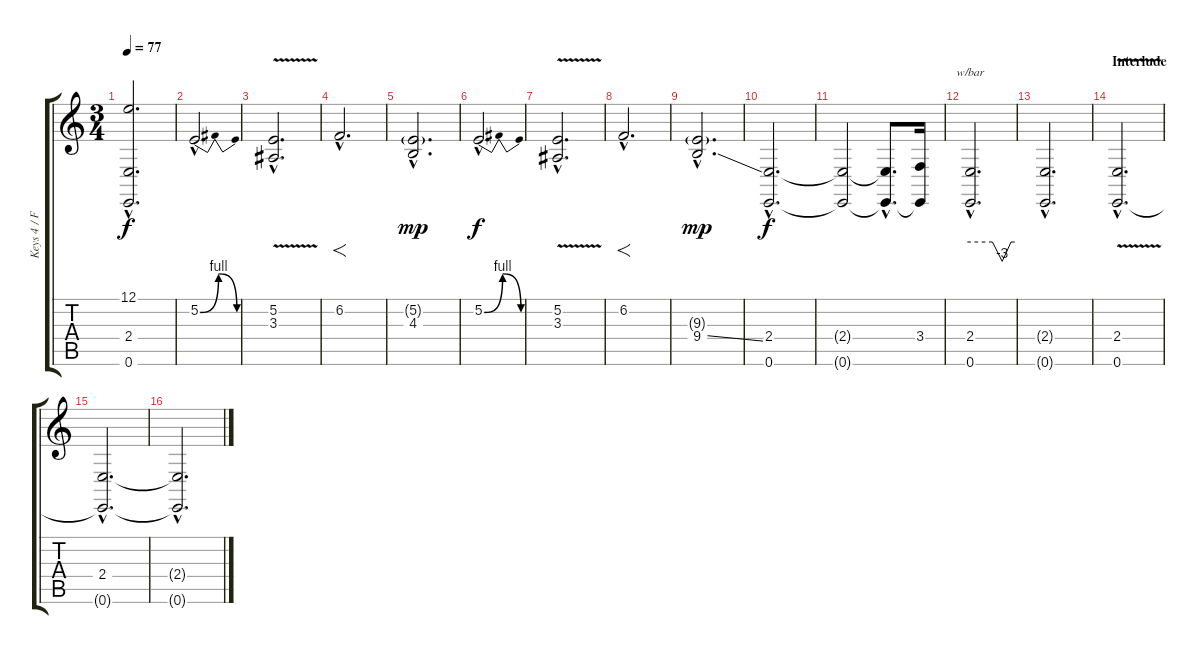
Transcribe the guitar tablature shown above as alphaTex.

\track ("Keys 4 / FX right" "Keys 4 / F") {instrument stringensemble1}
\staff {score tabs}
\tuning (E4 B3 G3 D3 A2 E2) {hide}
\ts (3 4)
\tempo 77
\clef g2
\ks c
(12.1{hac} 2.4{hac t} 0.6{hac t}).2{d dy f} |
5.2{be (bendrelease 0 0 30 4 55 4 60 0) hac}.2{d} |
(5.2{hac} 3.3{v hac}).2{d} |
6.2{hac}.2{f d} |
(5.2{g hac} 4.3{hac}).2{d dy mp} |
5.2{be (bendrelease 0 0 30 4 55 4 60 0) hac}.2{d dy f} |
(5.2{hac} 3.3{v hac}).2{d} |
6.2{hac}.2{f d} |
(9.3{g hac} 9.4{ss hac}).2{d dy mp} |
(2.4{hac} 0.6{hac}).2{d dy f} |
(2.4{t} 0.6{t}).2 (2.4{hac t} 0.6{hac t}).8{d} (3.4 0.6{t}).16 |
(2.4{hac} 0.6{hac}).2{d tbe (custom default 0 0 30 0 43 -12 55 0 60 0)} |
(2.4{hac t} 0.6{hac t}).2{d} |
\section ("" "Interlude")
(2.4{v hac} 0.6{hac}).2{d} |
(2.4{hac} 0.6{hac t}).2{d} |
(2.4{hac t} 0.6{hac t}).2{d}
